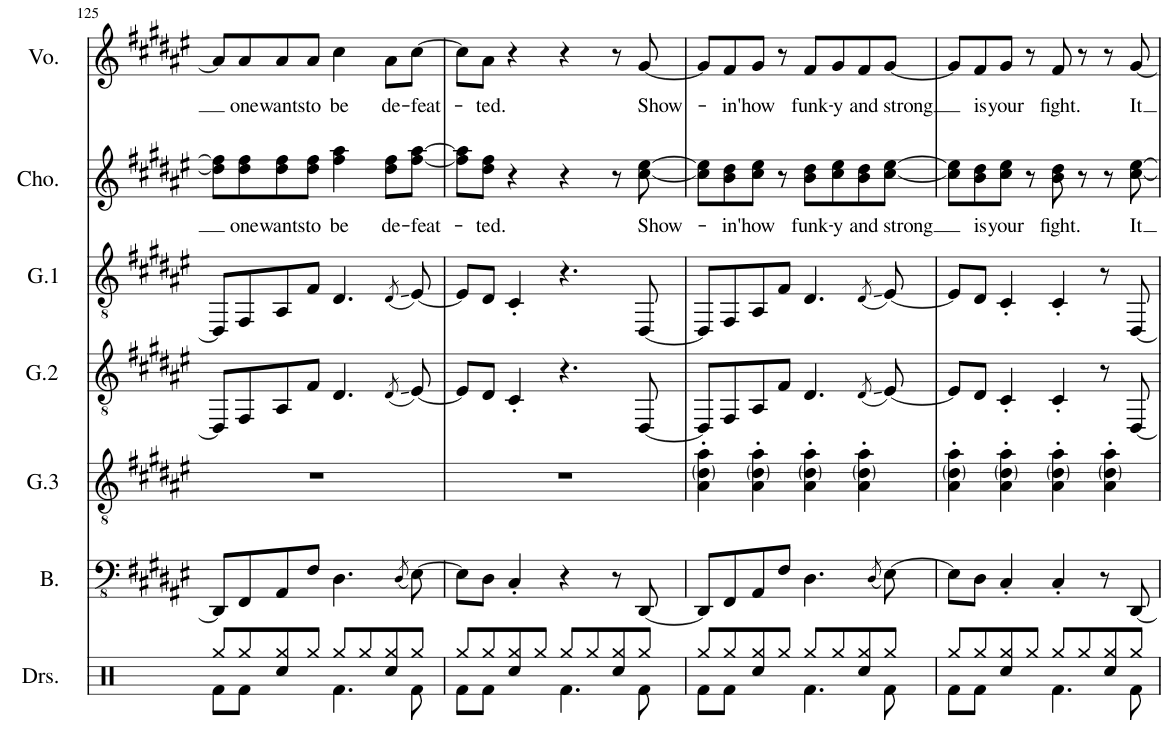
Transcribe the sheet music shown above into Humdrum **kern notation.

**kern	**kern	**kern	**kern	**kern	**text	**kern	**text
*part6	*part5	*part4	*part3	*part2	*part2	*part1	*part1
*staff6	*staff5	*staff4	*staff3	*staff2	*staff2	*staff1	*staff1
*I"Bass	*I"Guitar 3	*I"Guitar 2	*I"Guitar 1	*I"Choir	*	*I"Voice	*
*I'B.	*I'G.3	*I'G.2	*I'G.1	*I'Cho.	*	*I'Vo.	*
!!LO:PB:g=z
*clefFv4	*clefGv2	*clefGv2	*clefGv2	*clefG2	*	*clefG2	*
*k[f#c#g#d#a#e#]	*k[f#c#g#d#a#e#]	*k[f#c#g#d#a#e#]	*k[f#c#g#d#a#e#]	*k[f#c#g#d#a#e#]	*	*k[f#c#g#d#a#e#]	*
*M4/4	*M4/4	*M4/4	*M4/4	*M4/4	*	*M4/4	*
=125	=125	=125	=125	=125	=125	=125	=125
8DDD#/L]	1r	8DD#/L]	8DD#/L]	8dd#\] 8ff#\]L	.	8a#/L]	.
!	!	!	!	!	!LO:LY:b	!	!LO:LY:b
8FFF#/	.	8FF#/	8FF#/	8dd#\ 8ff#\	one	8a#/	one
!	!	!	!	!	!LO:LY:b	!	!LO:LY:b
8AAA#/	.	8AA#/	8AA#/	8dd#\ 8ff#\	wants	8a#/	wants
!	!	!	!	!	!LO:LY:b	!	!LO:LY:b
8FF#/J	.	8F#/J	8F#/J	8dd#\ 8ff#\J	to	8a#/J	to
!	!	!	!	!	!LO:LY:b	!	!LO:LY:b
4.DD#\	.	4.D#/	4.D#/	4ff#\ 4aa#\	be	4cc#\	be
!	!	!	!	!	!LO:LY:b	!	!LO:LY:b
.	.	.	.	8dd#\ 8ff#\L	de-	8a#\L	de-
(8qDD#/	.	(8qD#/	(8qD#/	.	.	.	.
!	!	!	!	!	!LO:LY:b	!	!LO:LY:b
[8EE#\)	.	[8E#/)	[8E#/)	[8ff#\ [8aa#\J	-feat-	[8cc#\J	-feat-
=126	=126	=126	=126	=126	=126	=126	=126
8EE#\L]	1r	8E#/L]	8E#/L]	8ff#\] 8aa#\]L	.	8cc#\L]	.
!	!	!	!	!	!LO:LY:b	!	!LO:LY:b
8DD#\J	.	8D#/J	8D#/J	8dd#\ 8ff#\J	-ted.	8a#\J	-ted.
4CC#'/	.	4C#'/	4C#'/	4r	.	4r	.
4r	.	4.r	4.r	4r	.	4r	.
8r	.	.	.	8r	.	8r	.
!	!	!	!	!	!LO:LY:b	!	!LO:LY:b
[8DDD#/	.	[8DD#/	[8DD#/	[8cc#\ [8ee#\	Show-	[8g#/	Show-
=127	=127	=127	=127	=127	=127	=127	=127
8DDD#/L]	4A#\' 4d#\' 4a#\'	8DD#/L]	8DD#/L]	8cc#\] 8ee#\]L	.	8g#/L]	.
!	!	!	!	!	!LO:LY:b	!	!LO:LY:b
8FFF#/	.	8FF#/	8FF#/	8b\ 8dd#\	-in'	8f#/	-in'
!	!	!	!	!	!LO:LY:b	!	!LO:LY:b
8AAA#/	4A#\' 4d#\' 4a#\'	8AA#/	8AA#/	8cc#\ 8ee#\J	how	8g#/J	how
8FF#/J	.	8F#/J	8F#/J	8r	.	8r	.
!	!	!	!	!	!LO:LY:b	!	!LO:LY:b
4.DD#\	4A#\' 4d#\' 4a#\'	4.D#/	4.D#/	8b\ 8dd#\L	funk-	8f#/L	funk-
!	!	!	!	!	!LO:LY:b	!	!LO:LY:b
.	.	.	.	8cc#\ 8ee#\	-y	8g#/	-y
!	!	!	!	!	!LO:LY:b	!	!LO:LY:b
.	4A#\' 4d#\' 4a#\'	.	.	8b\ 8dd#\	and	8f#/	and
(8qDD#/	.	(8qD#/	(8qD#/	.	.	.	.
!	!	!	!	!	!LO:LY:b	!	!LO:LY:b
[8EE#\)	.	[8E#/)	[8E#/)	[8cc#\ [8ee#\J	strong	[8g#/J	strong
=128	=128	=128	=128	=128	=128	=128	=128
8EE#\L]	4A#\' 4d#\' 4a#\'	8E#/L]	8E#/L]	8cc#\] 8ee#\]L	.	8g#/L]	.
!	!	!	!	!	!LO:LY:b	!	!LO:LY:b
8DD#\J	.	8D#/J	8D#/J	8b\ 8dd#\	is	8f#/	is
!	!	!	!	!	!LO:LY:b	!	!LO:LY:b
4CC#'/	4A#\' 4d#\' 4a#\'	4C#'/	4C#'/	8cc#\ 8ee#\J	your	8g#/J	your
.	.	.	.	8r	.	8r	.
!	!	!	!	!	!LO:LY:b	!	!LO:LY:b
4CC#'/	4A#\' 4d#\' 4a#\'	4C#'/	4C#'/	8b\ 8dd#\	fight.	8f#/	fight.
.	.	.	.	8r	.	8r	.
8r	4A#\' 4d#\' 4a#\'	8r	8r	8r	.	8r	.
!	!	!	!	!	!LO:LY:b	!	!LO:LY:b
[8DDD#/	.	[8DD#/	[8DD#/	[8cc#\ [8ee#\	It	[8g#/	It
=	=	=	=	=	=	=	=
*-	*-	*-	*-	*-	*-	*-	*-
